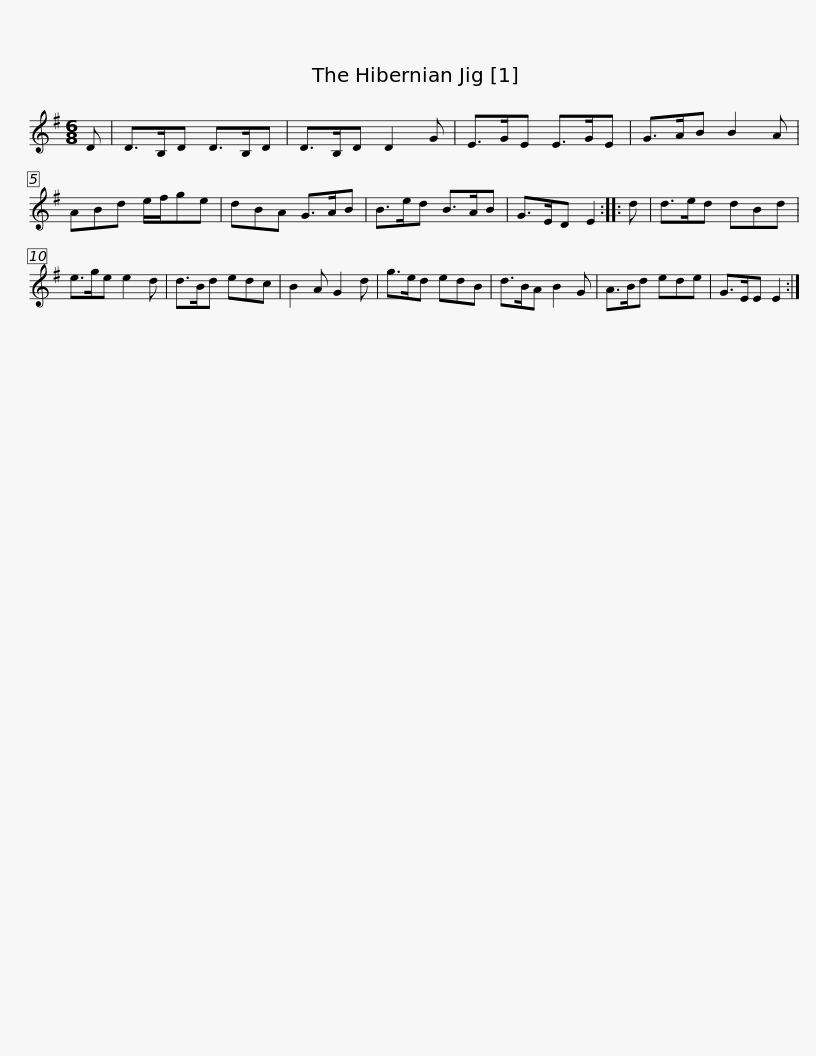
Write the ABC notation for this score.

X:1
L:1/8
M:6/8
I:linebreak $
K:G
V:1 treble
V:1
 D | D>B,D D>B,D | D>B,D D2 G | E>GE E>GE | G>AB B2 A | %5
 ABd e/f/ge | dBA G>AB |$ B>ed B>AB | G>ED E2 :: d | %10
 d>ed dBd | e>ge e2 d | d>Bd edc | B2 A G2 d | g>ed edB |$ %15
 d>BA B2 G | A>Bd ede | G>EE E2 :| %18
